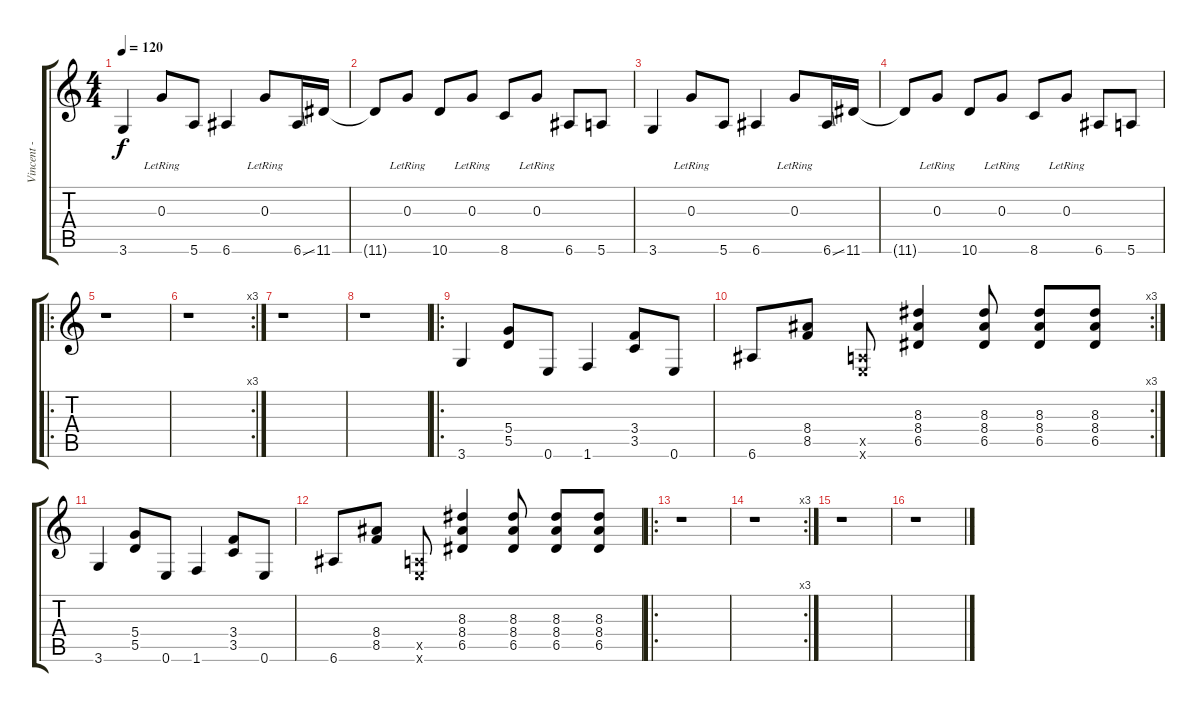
\track ("Vincent - Guitare clean" "Vincent - ") {instrument electricguitarclean}
\staff {score tabs}
\tuning (E4 B3 G3 D3 A2 E2) {hide}
\ts (4 4)
\tempo 120
\clef g2
\ks c
3.6.4{dy f instrument electricguitarclean} 0.3{lr}.8 5.6.8 6.6.4 0.3{lr}.8 6.6{ss}.16 11.6.16 |
11.6{t}.8 0.3{lr}.8 10.6.8 0.3{lr}.8 8.6.8 0.3{lr}.8 6.6.8 5.6.8 |
3.6.4 0.3{lr}.8 5.6.8 6.6.4 0.3{lr}.8 6.6{ss}.16 11.6.16 |
11.6{t}.8 0.3{lr}.8 10.6.8 0.3{lr}.8 8.6.8 0.3{lr}.8 6.6.8 5.6.8 |
\ro
r.1 |
\rc 3
r.1 |
r.1 |
r.1 |
\ro
3.6.4 (5.4 5.5).8 0.6.8 1.6.4 (3.4 3.5).8 0.6.8 |
\rc 3
6.6.8 (8.4 8.5).8 (0.5{x} 0.6{x}).8 (8.3 8.4 6.5).4 (8.3 8.4 6.5).8 (8.3 8.4 6.5).8 (8.3 8.4 6.5).8 |
3.6.4 (5.4 5.5).8 0.6.8 1.6.4 (3.4 3.5).8 0.6.8 |
6.6.8 (8.4 8.5).8 (0.5{x} 0.6{x}).8 (8.3 8.4 6.5).4 (8.3 8.4 6.5).8 (8.3 8.4 6.5).8 (8.3 8.4 6.5).8 |
\ro
r.1 |
\rc 3
r.1 |
r.1 |
r.1
